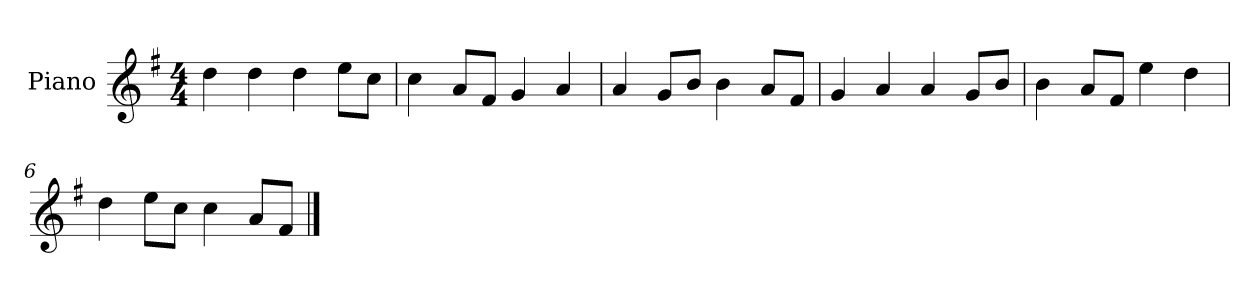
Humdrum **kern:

**kern
*part1
*staff1
*I"Piano
*I'P-no
*clefG2
*k[f#]
*M4/4
*MM90
=1
4dd\
4dd\
4dd\
8ee\L
8cc\J
=2
4cc\
8a/L
8f#/J
4g/
4a/
=3
4a/
8g/L
8b/J
4b\
8a/L
8f#/J
=4
4g/
4a/
4a/
8g/L
8b/J
=5
4b\
8a/L
8f#/J
4ee\
4dd\
=6
4dd\
8ee\L
8cc\J
4cc\
8a/L
8f#/J
==
*-
